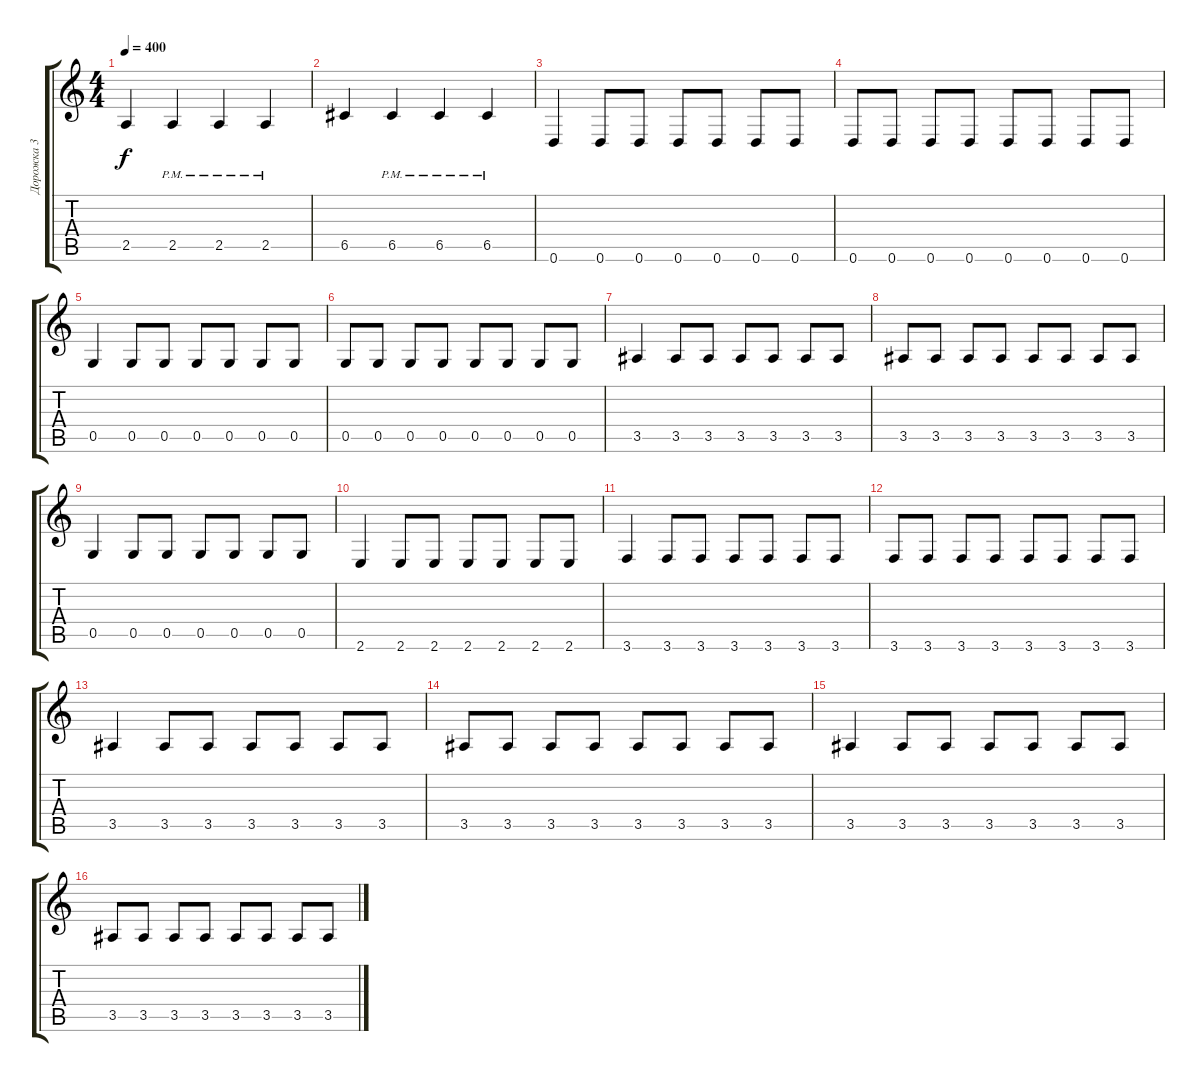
\track ("Дорожка 3" "Дорожка 3") {instrument electricbassfinger}
\staff {score tabs}
\tuning (D4 A3 F3 C3 G2 D2) {hide}
\ts (4 4)
\tempo 400
\clef g2
\ks c
2.5.4{dy f} 2.5{pm}.4 2.5{pm}.4 2.5{pm}.4 |
6.5.4 6.5{pm}.4 6.5{pm}.4 6.5{pm}.4 |
0.6.4 0.6.8 0.6.8 0.6.8 0.6.8 0.6.8 0.6.8 |
0.6.8 0.6.8 0.6.8 0.6.8 0.6.8 0.6.8 0.6.8 0.6.8 |
0.5.4 0.5.8 0.5.8 0.5.8 0.5.8 0.5.8 0.5.8 |
0.5.8 0.5.8 0.5.8 0.5.8 0.5.8 0.5.8 0.5.8 0.5.8 |
3.5.4 3.5.8 3.5.8 3.5.8 3.5.8 3.5.8 3.5.8 |
3.5.8 3.5.8 3.5.8 3.5.8 3.5.8 3.5.8 3.5.8 3.5.8 |
0.5.4 0.5.8 0.5.8 0.5.8 0.5.8 0.5.8 0.5.8 |
2.6.4 2.6.8 2.6.8 2.6.8 2.6.8 2.6.8 2.6.8 |
3.6.4 3.6.8 3.6.8 3.6.8 3.6.8 3.6.8 3.6.8 |
3.6.8 3.6.8 3.6.8 3.6.8 3.6.8 3.6.8 3.6.8 3.6.8 |
3.5.4 3.5.8 3.5.8 3.5.8 3.5.8 3.5.8 3.5.8 |
3.5.8 3.5.8 3.5.8 3.5.8 3.5.8 3.5.8 3.5.8 3.5.8 |
3.5.4 3.5.8 3.5.8 3.5.8 3.5.8 3.5.8 3.5.8 |
3.5.8 3.5.8 3.5.8 3.5.8 3.5.8 3.5.8 3.5.8 3.5.8
